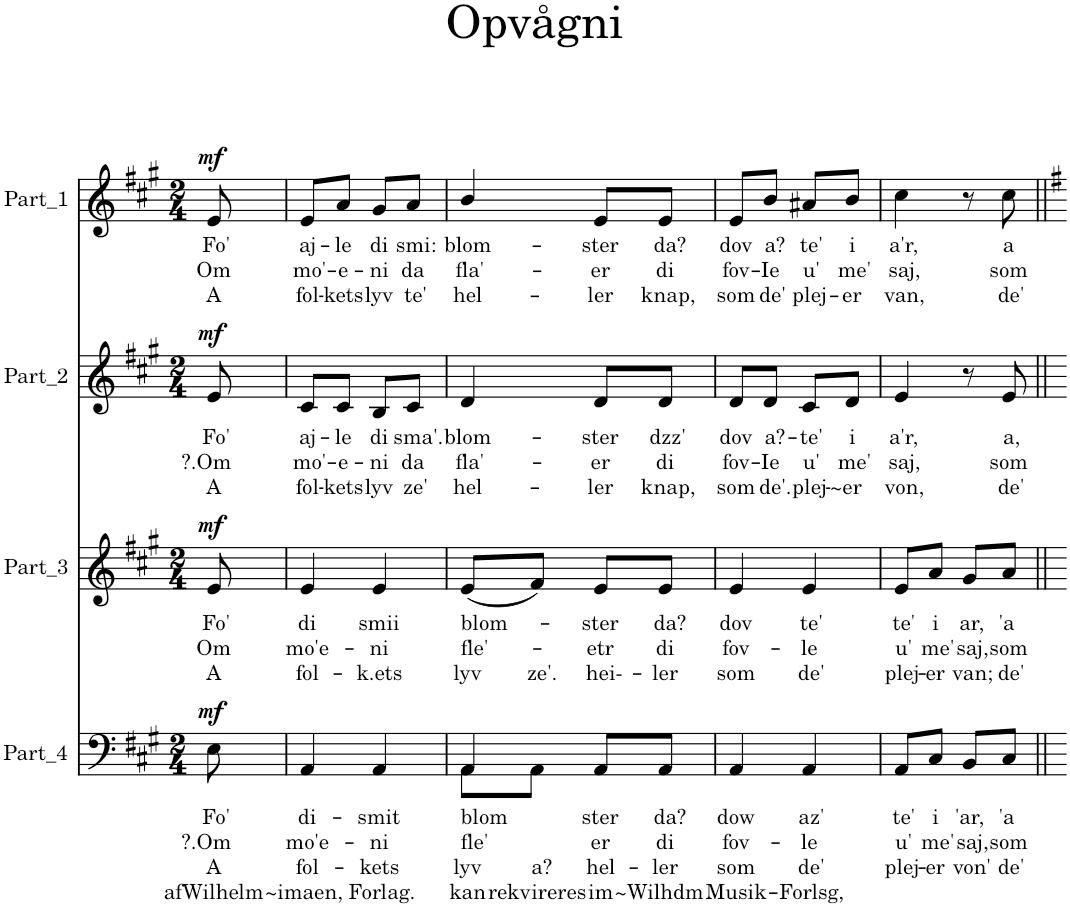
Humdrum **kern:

**kern	**text	**text	**text	**text	**dynam	**kern	**text	**text	**text	**dynam	**kern	**text	**text	**text	**dynam	**kern	**text	**text	**text	**dynam
*part4	*part4	*part4	*part4	*part4	*part4	*part3	*part3	*part3	*part3	*part3	*part2	*part2	*part2	*part2	*part2	*part1	*part1	*part1	*part1	*part1
*staff4	*staff4	*staff4	*staff4	*staff4	*staff4	*staff3	*staff3	*staff3	*staff3	*staff3	*staff2	*staff2	*staff2	*staff2	*staff2	*staff1	*staff1	*staff1	*staff1	*staff1
*clefF4	*	*	*	*	*	*clefG2	*	*	*	*	*clefG2	*	*	*	*	*clefG2	*	*	*	*
*k[f#c#g#]	*	*	*	*	*	*k[f#c#g#]	*	*	*	*	*k[f#c#g#]	*	*	*	*	*k[f#c#g#]	*	*	*	*
*M2/4	*	*	*	*	*	*M2/4	*	*	*	*	*M2/4	*	*	*	*	*M2/4	*	*	*	*
=1	=1	=1	=1	=1	=1	=1	=1	=1	=1	=1	=1	=1	=1	=1	=1	=1	=1	=1	=1	=1
!	!LO:LY:b	!LO:LY:b	!LO:LY:b	!LO:LY:b	!LO:DY:a	!	!LO:LY:b	!LO:LY:b	!LO:LY:b	!LO:DY:a	!	!LO:LY:b	!LO:LY:b	!LO:LY:b	!LO:DY:a	!	!LO:LY:b	!LO:LY:b	!LO:LY:b	!LO:DY:a
8E\	Fo'	?.Om	A	afWilhelm	mf	8e/	Fo'	Om	A	mf	8e/	Fo'	?.Om	A	mf	8e/	Fo'	Om	A	mf
=2	=2	=2	=2	=2	=2	=2	=2	=2	=2	=2	=2	=2	=2	=2	=2	=2	=2	=2	=2	=2
!	!LO:LY:b	!LO:LY:b	!LO:LY:b	!LO:LY:b	!	!	!LO:LY:b	!LO:LY:b	!LO:LY:b	!	!	!LO:LY:b	!LO:LY:b	!LO:LY:b	!	!	!LO:LY:b	!LO:LY:b	!LO:LY:b	!
4AA/	di-	mo'e-	fol-	~imaen,	.	4e/	di	mo'e-	fol-	.	8c#/L	aj-	mo'-	fol-	.	8e/L	aj-	mo'-	fol-	.
!	!	!	!	!	!	!	!	!	!	!	!	!LO:LY:b	!LO:LY:b	!LO:LY:b	!	!	!LO:LY:b	!LO:LY:b	!LO:LY:b	!
.	.	.	.	.	.	.	.	.	.	.	8c#/J	-le	-e-	-kets	.	8a/J	-le	-e-	-kets	.
!	!LO:LY:b	!LO:LY:b	!LO:LY:b	!LO:LY:b	!	!	!LO:LY:b	!LO:LY:b	!LO:LY:b	!	!	!LO:LY:b	!LO:LY:b	!LO:LY:b	!	!	!LO:LY:b	!LO:LY:b	!LO:LY:b	!
4AA/	-smit	-ni	-kets	Forlag.	.	4e/	smii	-ni	-k.ets	.	8B/L	di	-ni	lyv	.	8g#/L	di	-ni	lyv	.
!	!	!	!	!	!	!	!	!	!	!	!	!LO:LY:b	!LO:LY:b	!LO:LY:b	!	!	!LO:LY:b	!LO:LY:b	!LO:LY:b	!
.	.	.	.	.	.	.	.	.	.	.	8c#/J	sma'.	da	ze'	.	8a/J	smi:	da	te'	.
=3	=3	=3	=3	=3	=3	=3	=3	=3	=3	=3	=3	=3	=3	=3	=3	=3	=3	=3	=3	=3
!	!LO:LY:b	!LO:LY:b	!LO:LY:b	!LO:LY:b	!	!	!LO:LY:b	!LO:LY:b	!LO:LY:b	!	!	!LO:LY:b	!LO:LY:b	!LO:LY:b	!	!	!LO:LY:b	!LO:LY:b	!LO:LY:b	!
*^	*	*	*	*	*	*	*	*	*	*	*	*	*	*	*	*	*	*	*	*
8AA\L	4AA/	blom-	fle'-	lyv	kan	.	(8e/L	blom-	fle'-	lyv	.	4d/	blom-	fla'-	hel-	.	4b/	blom-	fla'-	hel-	.
!	!	!	!	!LO:LY:b	!LO:LY:b	!	!	!	!	!LO:LY:b	!	!	!	!	!	!	!	!	!	!	!
8AA\J	.	.	.	a?	rekvireres	.	8f#/J)	.	.	ze'.	.	.	.	.	.	.	.	.	.	.	.
!	!	!LO:LY:b	!LO:LY:b	!LO:LY:b	!LO:LY:b	!	!	!LO:LY:b	!LO:LY:b	!LO:LY:b	!	!	!LO:LY:b	!LO:LY:b	!LO:LY:b	!	!	!LO:LY:b	!LO:LY:b	!LO:LY:b	!
4ryy	8AA/L	-ster	-er	hel-	im	.	8e/L	-ster	-etr	hei--	.	8d/L	-ster	-er	-ler	.	8e/L	-ster	-er	-ler	.
!	!	!LO:LY:b	!LO:LY:b	!LO:LY:b	!LO:LY:b	!	!	!LO:LY:b	!LO:LY:b	!LO:LY:b	!	!	!LO:LY:b	!LO:LY:b	!LO:LY:b	!	!	!LO:LY:b	!LO:LY:b	!LO:LY:b	!
.	8AA/J	da?	di	-ler	~Wilhdm	.	8e/J	da?	di	-ler	.	8d/J	dzz'	di	knap,	.	8e/J	da?	di	knap,	.
=4	=4	=4	=4	=4	=4	=4	=4	=4	=4	=4	=4	=4	=4	=4	=4	=4	=4	=4	=4	=4	=4
!	!	!LO:LY:b	!LO:LY:b	!LO:LY:b	!LO:LY:b	!	!	!LO:LY:b	!LO:LY:b	!LO:LY:b	!	!	!LO:LY:b	!LO:LY:b	!LO:LY:b	!	!	!LO:LY:b	!LO:LY:b	!LO:LY:b	!
*v	*v	*	*	*	*	*	*	*	*	*	*	*	*	*	*	*	*	*	*	*	*
4AA/	dow	fov-	som	Musik-	.	4e/	dov	fov-	som	.	8d/L	dov	fov-	som	.	8e/L	dov	fov-	som	.
!	!	!	!	!	!	!	!	!	!	!	!	!LO:LY:b	!LO:LY:b	!LO:LY:b	!	!	!LO:LY:b	!LO:LY:b	!LO:LY:b	!
.	.	.	.	.	.	.	.	.	.	.	8d/J	a?-	-Ie	de'.	.	8b/J	a?	-Ie	de'	.
!	!LO:LY:b	!LO:LY:b	!LO:LY:b	!LO:LY:b	!	!	!LO:LY:b	!LO:LY:b	!LO:LY:b	!	!	!LO:LY:b	!LO:LY:b	!LO:LY:b	!	!	!LO:LY:b	!LO:LY:b	!LO:LY:b	!
4AA/	az'	-le	de'	-Forlsg,	.	4e/	te'	-le	de'	.	8c#/L	-te'	u'	plej-	.	8a#X/L	te'	u'	plej-	.
!	!	!	!	!	!	!	!	!	!	!	!	!LO:LY:b	!LO:LY:b	!LO:LY:b	!	!	!LO:LY:b	!LO:LY:b	!LO:LY:b	!
.	.	.	.	.	.	.	.	.	.	.	8d/J	i	me'	-~er	.	8b/J	i	me'	-er	.
=5	=5	=5	=5	=5	=5	=5	=5	=5	=5	=5	=5	=5	=5	=5	=5	=5	=5	=5	=5	=5
!	!LO:LY:b	!LO:LY:b	!LO:LY:b	!	!	!	!LO:LY:b	!LO:LY:b	!LO:LY:b	!	!	!LO:LY:b	!LO:LY:b	!LO:LY:b	!	!	!LO:LY:b	!LO:LY:b	!LO:LY:b	!
8AA/L	te'	u'	plej-	.	.	8e/L	te'	u'	plej-	.	4e/	a'r,	saj,	von,	.	4cc#\	a'r,	saj,	van,	.
!	!LO:LY:b	!LO:LY:b	!LO:LY:b	!	!	!	!LO:LY:b	!LO:LY:b	!LO:LY:b	!	!	!	!	!	!	!	!	!	!	!
8C#/J	i	me'	-er	.	.	8a/J	i	me'	-er	.	.	.	.	.	.	.	.	.	.	.
!	!LO:LY:b	!LO:LY:b	!LO:LY:b	!	!	!	!LO:LY:b	!LO:LY:b	!LO:LY:b	!	!	!	!	!	!	!	!	!	!	!
8BB/L	'ar,	saj,	von'	.	.	8g#/L	ar,	saj,	van;	.	8r	.	.	.	.	8r	.	.	.	.
!	!LO:LY:b	!LO:LY:b	!LO:LY:b	!	!	!	!LO:LY:b	!LO:LY:b	!LO:LY:b	!	!	!LO:LY:b	!LO:LY:b	!LO:LY:b	!	!	!LO:LY:b	!LO:LY:b	!LO:LY:b	!
8C#/J	'a	som	de'	.	.	8a/J	'a	som	de'	.	8e/	a,	som	de'	.	8cc#\	a	som	de'	.
=||	=||	=||	=||	=||	=||	=||	=||	=||	=||	=||	=||	=||	=||	=||	=||	=||	=||	=||	=||	=||
*-	*-	*-	*-	*-	*-	*-	*-	*-	*-	*-	*-	*-	*-	*-	*-	*-	*-	*-	*-	*-
